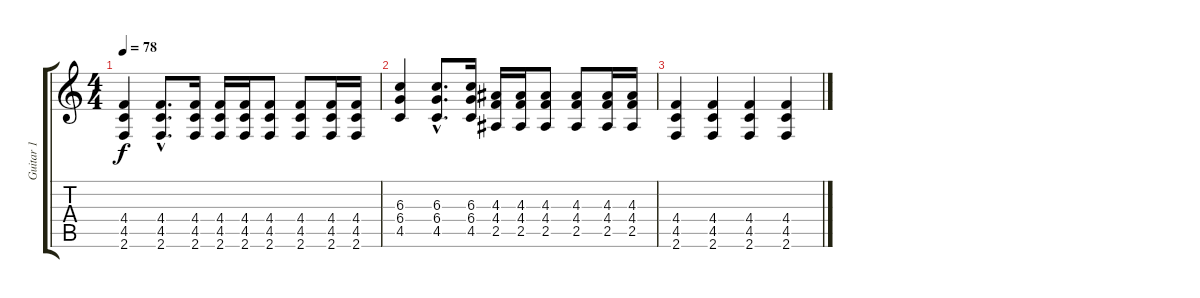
\track ("Guitar 1" "Guitar 1") {instrument distortionguitar}
\staff {score tabs}
\tuning (Eb4 Bb3 Gb3 Db3 Ab2 Eb2) {hide}
\ts (4 4)
\tempo 78
\clef g2
\ks c
(4.4 4.5 2.6).4{dy f} (4.4{hac} 4.5{hac} 2.6{hac}).8{d} (4.4 4.5 2.6).16 (4.4 4.5 2.6).16 (4.4 4.5 2.6).16 (4.4 4.5 2.6).8 (4.4 4.5 2.6).8 (4.4 4.5 2.6).16 (4.4 4.5 2.6).16 |
(6.3 6.4 4.5).4{volume 0} (6.3{hac} 6.4{hac} 4.5{hac}).8{d} (6.3 6.4 4.5).16 (4.3 4.4 2.5).16 (4.3 4.4 2.5).16 (4.3 4.4 2.5).8 (4.3 4.4 2.5).8 (4.3 4.4 2.5).16 (4.3 4.4 2.5).16 |
(4.4 4.5 2.6).4 (4.4 4.5 2.6).4 (4.4 4.5 2.6).4 (4.4 4.5 2.6).4
